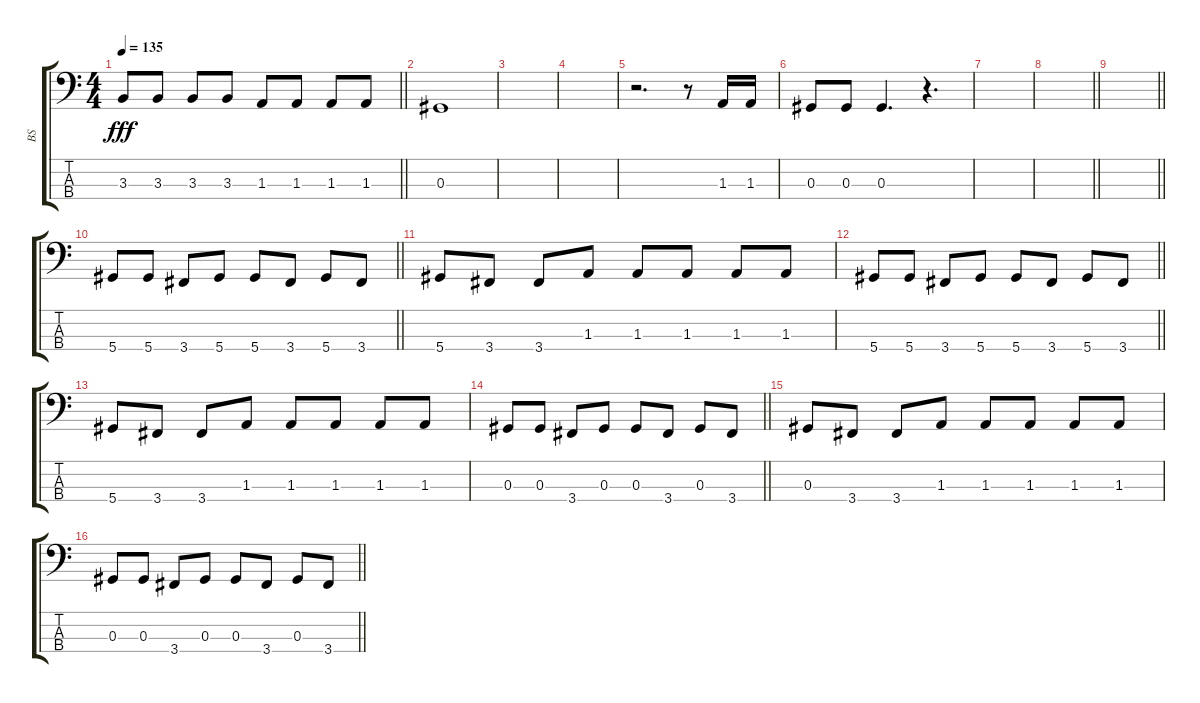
\track ("BS" "BS") {instrument electricbasspick}
\staff {score tabs}
\tuning (Gb2 Db2 Ab1 Eb1) {hide}
\ts (4 4)
\tempo 135
\clef f4
\barLineRight lightlight
\ks c
3.3.8{dy fff} 3.3.8 3.3.8 3.3.8 1.3.8 1.3.8 1.3.8 1.3.8 |
\section ("" "")
0.3.1 |
|
|
r.2{d} r.8 1.3.16 1.3.16 |
0.3.8 0.3.8 0.3.4{d} r.4{d} |
|
\barLineRight lightlight
|
\barLineRight lightlight
|
\barLineRight lightlight
5.4.8 5.4.8 3.4.8 5.4.8 5.4.8 3.4.8 5.4.8 3.4.8 |
5.4.8 3.4.8 3.4.8 1.3.8 1.3.8 1.3.8 1.3.8 1.3.8 |
\barLineRight lightlight
5.4.8 5.4.8 3.4.8 5.4.8 5.4.8 3.4.8 5.4.8 3.4.8 |
5.4.8 3.4.8 3.4.8 1.3.8 1.3.8 1.3.8 1.3.8 1.3.8 |
\barLineRight lightlight
0.3.8 0.3.8 3.4.8 0.3.8 0.3.8 3.4.8 0.3.8 3.4.8 |
0.3.8 3.4.8 3.4.8 1.3.8 1.3.8 1.3.8 1.3.8 1.3.8 |
\barLineRight lightlight
0.3.8 0.3.8 3.4.8 0.3.8 0.3.8 3.4.8 0.3.8 3.4.8
